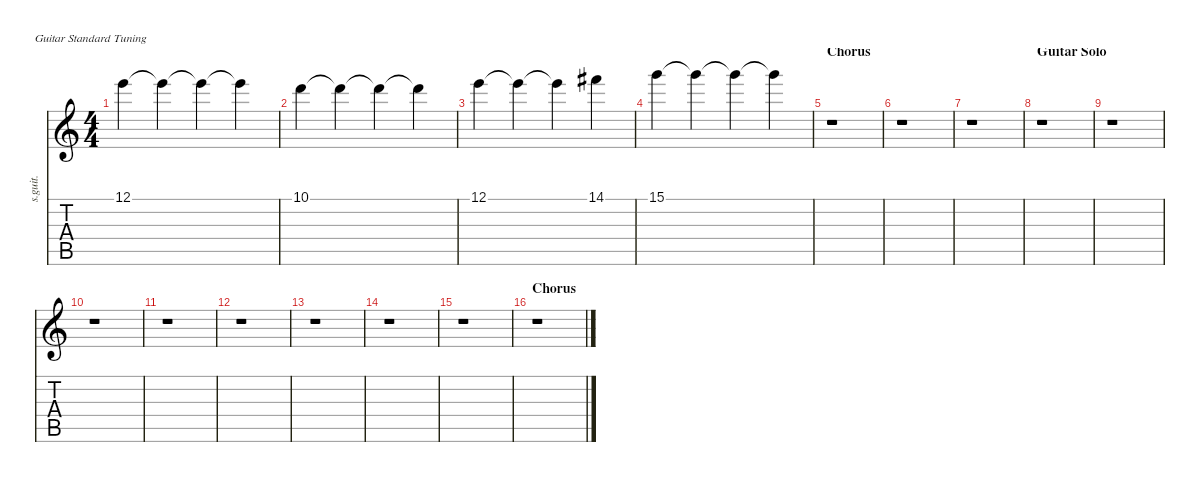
\defaultSystemsLayout 4
\hideDynamics
\bracketExtendMode nobrackets
\track ("Michael Kamen - Orchestral Arrangments" "s.guit.") {instrument stringensemble1}
\staff {score tabs}
\tuning (E4 B3 G3 D3 A2 E2)
\displaytranspose 12
\ts (4 4)
\tempo (64 hide)
\clef g2
\ks c
12.1{t}.4{lyrics (0 "") lyrics (1 "") lyrics (2 "") lyrics (3 "") lyrics (4 "") dy f} 12.1{t}.4{lyrics (0 "") lyrics (1 "") lyrics (2 "") lyrics (3 "") lyrics (4 "")} 12.1{t}.4{lyrics (0 "") lyrics (1 "") lyrics (2 "") lyrics (3 "") lyrics (4 "")} 12.1{t}.4{lyrics (0 "") lyrics (1 "") lyrics (2 "") lyrics (3 "") lyrics (4 "")} |
10.1.4{lyrics (0 "") lyrics (1 "") lyrics (2 "") lyrics (3 "") lyrics (4 "")} 10.1{t}.4{lyrics (0 "") lyrics (1 "") lyrics (2 "") lyrics (3 "") lyrics (4 "")} 10.1{t}.4{lyrics (0 "") lyrics (1 "") lyrics (2 "") lyrics (3 "") lyrics (4 "")} 10.1{t}.4{lyrics (0 "") lyrics (1 "") lyrics (2 "") lyrics (3 "") lyrics (4 "")} |
12.1.4{lyrics (0 "") lyrics (1 "") lyrics (2 "") lyrics (3 "") lyrics (4 "")} 12.1{t}.4{lyrics (0 "") lyrics (1 "") lyrics (2 "") lyrics (3 "") lyrics (4 "")} 12.1{t}.4{lyrics (0 "") lyrics (1 "") lyrics (2 "") lyrics (3 "") lyrics (4 "")} 14.1{acc #}.4{lyrics (0 "") lyrics (1 "") lyrics (2 "") lyrics (3 "") lyrics (4 "")} |
15.1.4{lyrics (0 "") lyrics (1 "") lyrics (2 "") lyrics (3 "") lyrics (4 "")} 15.1{t}.4{lyrics (0 "") lyrics (1 "") lyrics (2 "") lyrics (3 "") lyrics (4 "")} 15.1{t}.4{lyrics (0 "") lyrics (1 "") lyrics (2 "") lyrics (3 "") lyrics (4 "")} 15.1{t}.4{lyrics (0 "") lyrics (1 "") lyrics (2 "") lyrics (3 "") lyrics (4 "")} |
\section ("" "Chorus")
r.1 |
r.1 |
r.1 |
\section ("" "Guitar Solo")
r.1 |
r.1 |
r.1 |
r.1 |
r.1 |
r.1 |
r.1 |
r.1 |
\section ("" "Chorus")
r.1
